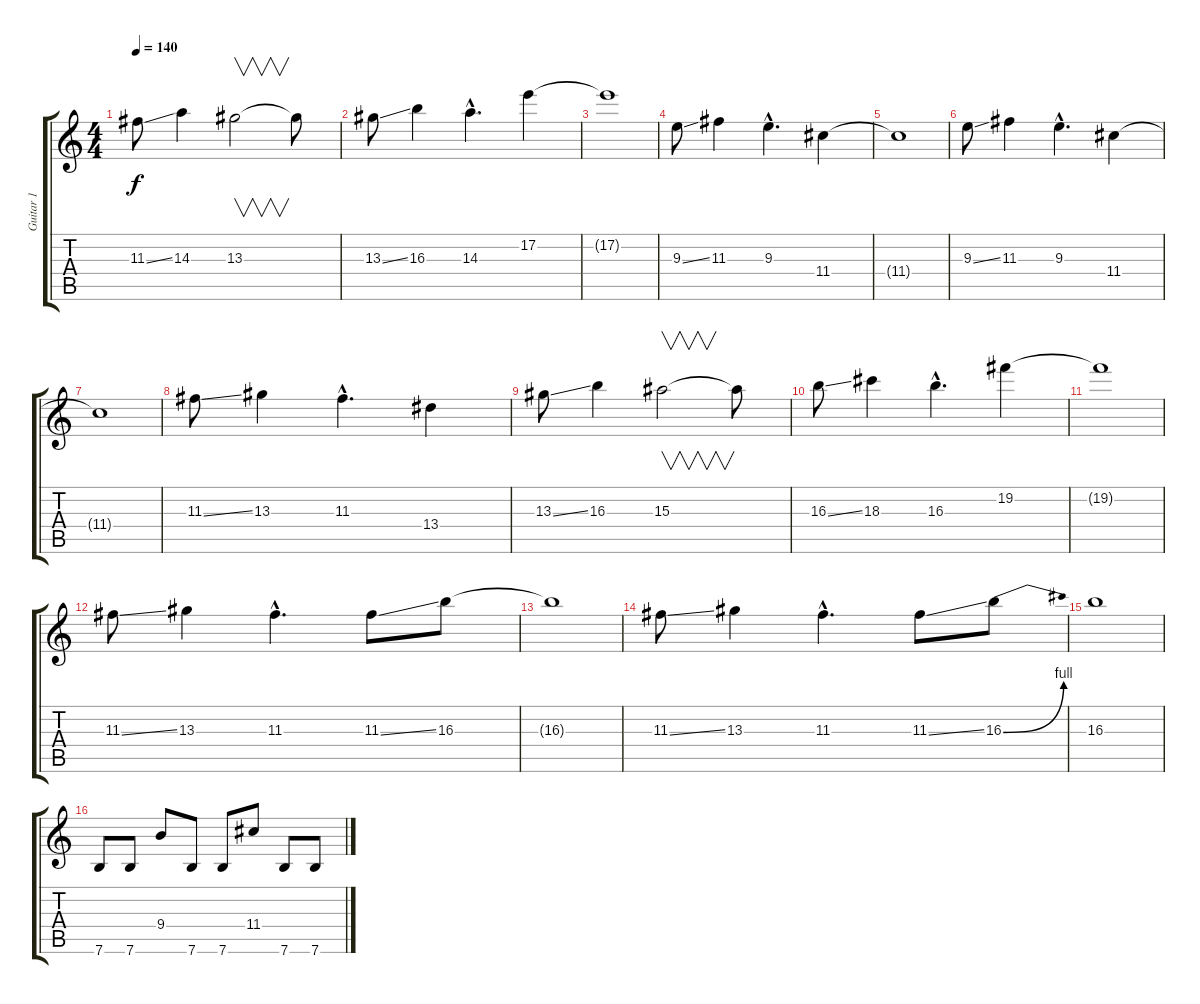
\track ("Guitar 1" "Guitar 1") {instrument distortionguitar}
\staff {score tabs}
\tuning (E4 B3 G3 D3 A2 E2) {hide}
\ts (4 4)
\tempo 140
\clef g2
\ks c
11.3{ss}.8{dy f} 14.3.4 13.3.2{v} 13.3{t}.8 |
13.3{ss}.8 16.3.4 14.3{hac}.4{d} 17.2.4 |
17.2{t}.1 |
9.3{ss}.8 11.3.4 9.3{hac}.4{d} 11.4.4 |
11.4{t}.1 |
9.3{ss}.8 11.3.4 9.3{hac}.4{d} 11.4.4 |
11.4{t}.1 |
11.3{ss}.8 13.3.4 11.3{hac}.4{d} 13.4.4 |
13.3{ss}.8 16.3.4 15.3.2{v} 15.3{t}.8 |
16.3{ss}.8 18.3.4 16.3{hac}.4{d} 19.2.4 |
19.2{t}.1 |
11.3{ss}.8 13.3.4 11.3{hac}.4{d} 11.3{ss}.8 16.3.8 |
16.3{t}.1 |
11.3{ss}.8 13.3.4 11.3{hac}.4{d} 11.3{ss}.8 16.3{be (bend 0 0 60 4)}.8 |
16.3.1 |
7.6.8 7.6.8 9.4.8 7.6.8 7.6.8 11.4.8 7.6.8 7.6.8
